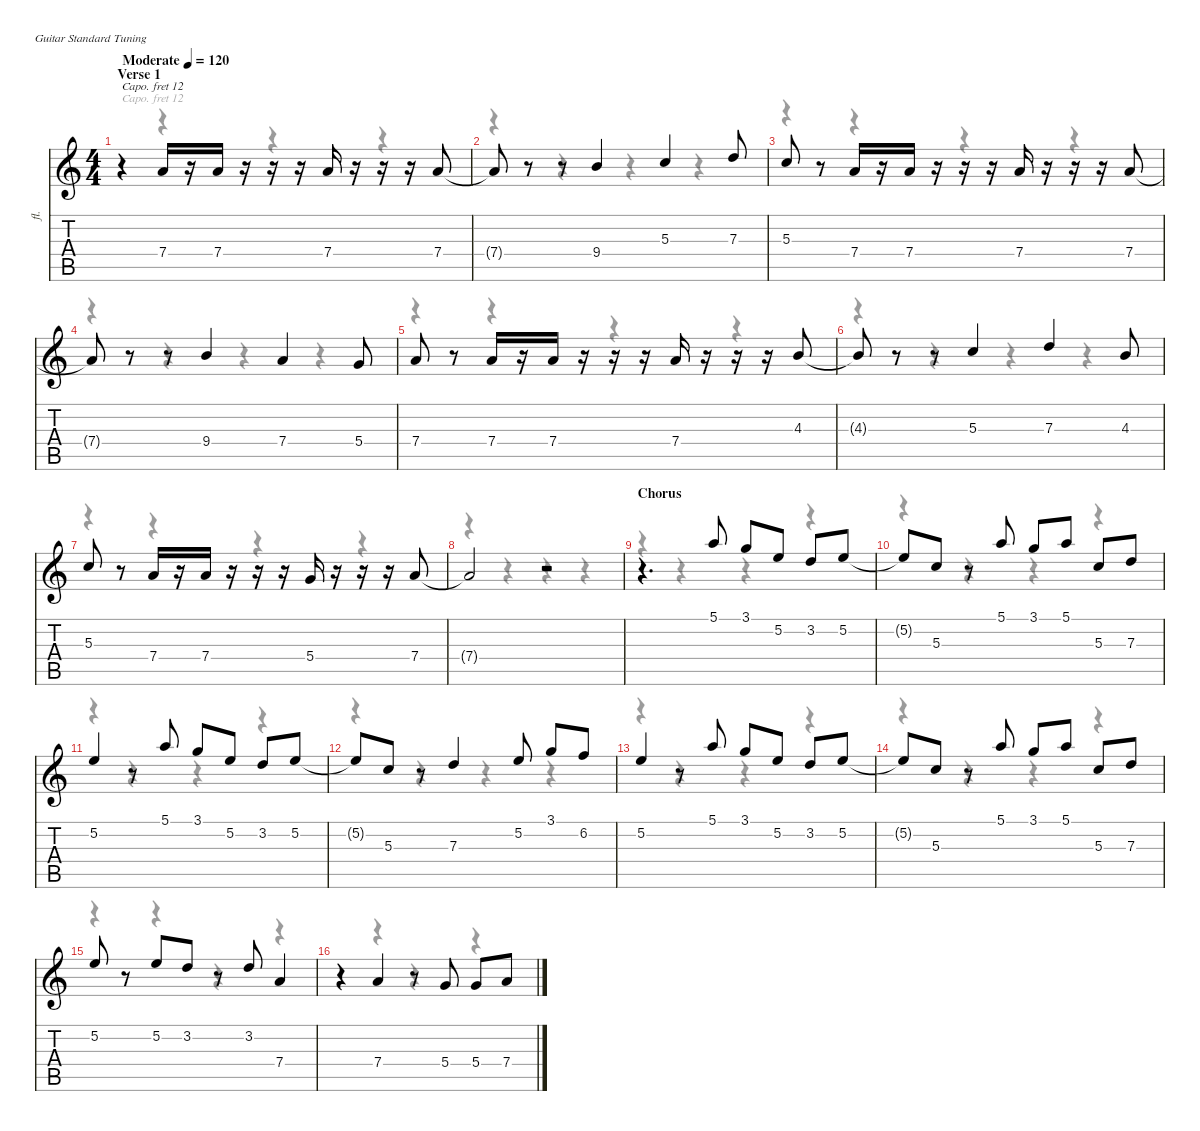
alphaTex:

\defaultSystemsLayout 4
\hideDynamics
\bracketExtendMode nobrackets
\track ("Flute" "fl.") {instrument flute}
\staff {score tabs}
\capo 12
\tuning (E4 B3 G3 D3 A2 E2)
\voice
\ts (4 4)
\beaming (8 2 2 2 2)
\section ("" "Verse 1")
\tempo (120 "Moderate")
\clef g2
\ks c
r.4{dy mf instrument flute} 7.4.16 r.16 7.4.16 r.16 r.16 r.16 7.4.16 r.16 r.16 r.16 7.4.8 |
7.4{t}.8 r.8 r.8 9.4.4 5.3.4 7.3.8 |
5.3.8 r.8 7.4.16 r.16 7.4.16 r.16 r.16 r.16 7.4.16 r.16 r.16 r.16 7.4.8 |
7.4{t}.8 r.8 r.8 9.4.4 7.4.4 5.4.8 |
7.4.8 r.8 7.4.16 r.16 7.4.16 r.16 r.16 r.16 7.4.16 r.16 r.16 r.16 4.3.8 |
4.3{t}.8 r.8 r.8 5.3.4 7.3.4 4.3.8 |
5.3.8 r.8 7.4.16 r.16 7.4.16 r.16 r.16 r.16 5.4.16 r.16 r.16 r.16 7.4.8 |
7.4{t}.2 r.2 |
\section ("" "Chorus")
r.4{d} 5.1.8 3.1.8 5.2.8 3.2.8 5.2.8 |
5.2{t}.8 5.3.8 r.8 5.1.8 3.1.8 5.1.8 5.3.8 7.3.8 |
5.2.4 r.8 5.1.8 3.1.8 5.2.8 3.2.8 5.2.8 |
5.2{t}.8 5.3.8 r.8 7.3.4 5.2.8 3.1.8 6.2.8 |
5.2.4 r.8 5.1.8 3.1.8 5.2.8 3.2.8 5.2.8 |
5.2{t}.8 5.3.8 r.8 5.1.8 3.1.8 5.1.8 5.3.8 7.3.8 |
5.2.8 r.8 5.2.8 3.2.8 r.8 3.2.8 7.4.4 |
r.4 7.4.4 r.8 5.4.8 5.4.8 7.4.8
\voice
\clef g2
\ottava regular
\simile none
\ks c
r.4{dy mf} r.4 r.4 r.4 |
r.4 r.4 r.4 r.4 |
r.4 r.4 r.4 r.4 |
r.4 r.4 r.4 r.4 |
r.4 r.4 r.4 r.4 |
r.4 r.4 r.4 r.4 |
r.4 r.4 r.4 r.4 |
r.4 r.4 r.4 r.4 |
r.4 r.4 r.4 r.4 |
r.4 r.4 r.4 r.4 |
r.4 r.4 r.4 r.4 |
r.4 r.4 r.4 r.4 |
r.4 r.4 r.4 r.4 |
r.4 r.4 r.4 r.4 |
r.4 r.4 r.4 r.4 |
r.4 r.4 r.4 r.4
